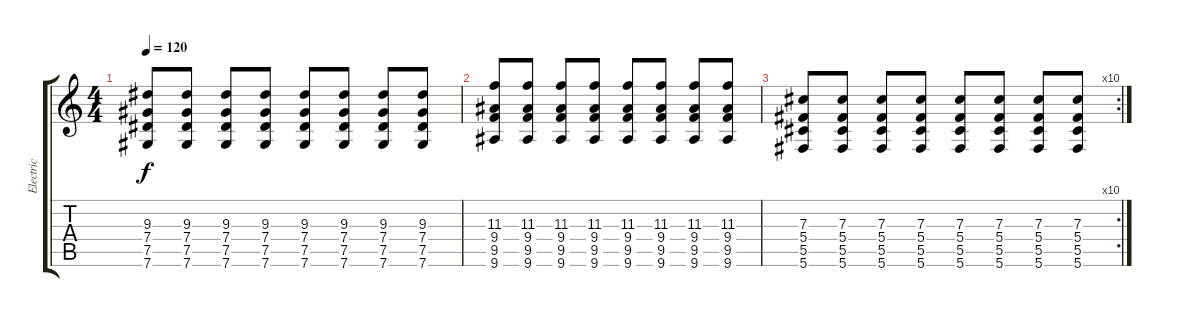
\track ("Electric" "Electric") {instrument overdrivenguitar}
\staff {score tabs}
\tuning (Eb4 Bb3 Gb3 Db3 Ab2 Db2) {hide}
\ts (4 4)
\tempo 120
\clef g2
\ks c
(9.3 7.4 7.5 7.6).8{dy f} (9.3 7.4 7.5 7.6).8 (9.3 7.4 7.5 7.6).8 (9.3 7.4 7.5 7.6).8 (9.3 7.4 7.5 7.6).8 (9.3 7.4 7.5 7.6).8 (9.3 7.4 7.5 7.6).8 (9.3 7.4 7.5 7.6).8 |
(11.3 9.4 9.5 9.6).8 (11.3 9.4 9.5 9.6).8 (11.3 9.4 9.5 9.6).8 (11.3 9.4 9.5 9.6).8 (11.3 9.4 9.5 9.6).8 (11.3 9.4 9.5 9.6).8 (11.3 9.4 9.5 9.6).8 (11.3 9.4 9.5 9.6).8 |
\rc 10
(7.3 5.4 5.5 5.6).8 (7.3 5.4 5.5 5.6).8 (7.3 5.4 5.5 5.6).8 (7.3 5.4 5.5 5.6).8 (7.3 5.4 5.5 5.6).8 (7.3 5.4 5.5 5.6).8 (7.3 5.4 5.5 5.6).8 (7.3 5.4 5.5 5.6).8
